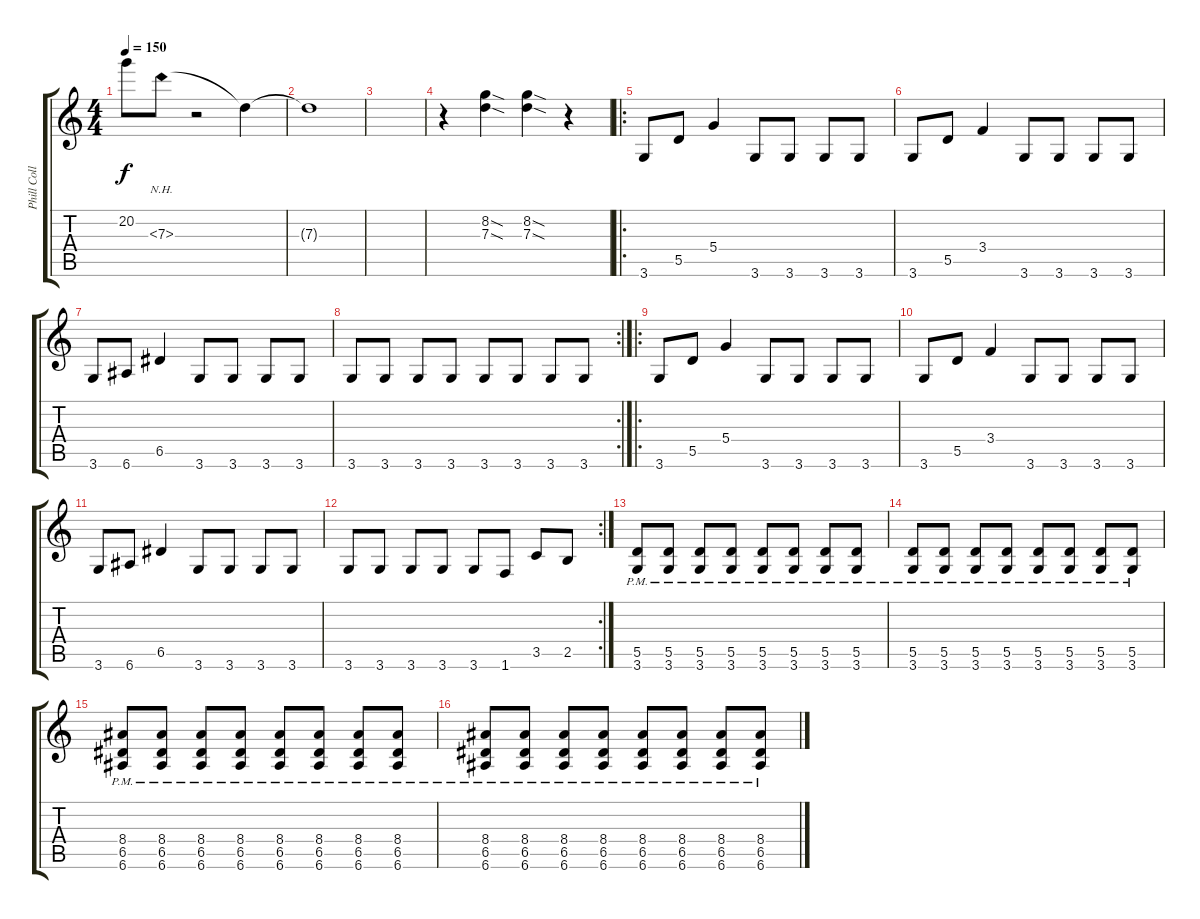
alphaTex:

\track ("Phill Collen" "Phill Coll") {instrument distortionguitar}
\staff {score tabs}
\tuning (E4 B3 G3 D3 A2 E2) {hide}
\ts (4 4)
\tempo 150
\clef g2
\ks c
20.2{t}.8{dy f} 7.3{nh}.8 r.2 7.3{t}.4 |
7.3{t}.1 |
|
r.4 (8.2{sod} 7.3{sod}).4 (8.2{sod} 7.3{sod}).4 r.4 |
\ro
3.6.8 5.5.8 5.4.4 3.6.8 3.6.8 3.6.8 3.6.8 |
3.6.8 5.5.8 3.4.4 3.6.8 3.6.8 3.6.8 3.6.8 |
3.6.8 6.6.8 6.5.4 3.6.8 3.6.8 3.6.8 3.6.8 |
\rc 2
3.6.8 3.6.8 3.6.8 3.6.8 3.6.8 3.6.8 3.6.8 3.6.8 |
\ro
3.6.8 5.5.8 5.4.4 3.6.8 3.6.8 3.6.8 3.6.8 |
3.6.8 5.5.8 3.4.4 3.6.8 3.6.8 3.6.8 3.6.8 |
3.6.8 6.6.8 6.5.4 3.6.8 3.6.8 3.6.8 3.6.8 |
\rc 2
3.6.8 3.6.8 3.6.8 3.6.8 3.6.8 1.6.8 3.5.8 2.5.8 |
(5.5 3.6{pm}).8 (5.5 3.6{pm}).8 (5.5 3.6{pm}).8 (5.5 3.6{pm}).8 (5.5 3.6{pm}).8 (5.5 3.6{pm}).8 (5.5 3.6{pm}).8 (5.5 3.6{pm}).8 |
(5.5 3.6{pm}).8 (5.5 3.6{pm}).8 (5.5 3.6{pm}).8 (5.5 3.6{pm}).8 (5.5 3.6{pm}).8 (5.5 3.6{pm}).8 (5.5 3.6{pm}).8 (5.5 3.6{pm}).8 |
(8.4{pm} 6.5 6.6).8 (8.4{pm} 6.5 6.6).8 (8.4{pm} 6.5 6.6).8 (8.4{pm} 6.5 6.6).8 (8.4{pm} 6.5 6.6).8 (8.4{pm} 6.5 6.6).8 (8.4{pm} 6.5 6.6).8 (8.4{pm} 6.5 6.6).8 |
(8.4{pm} 6.5 6.6).8 (8.4{pm} 6.5 6.6).8 (8.4{pm} 6.5 6.6).8 (8.4{pm} 6.5 6.6).8 (8.4{pm} 6.5 6.6).8 (8.4{pm} 6.5 6.6).8 (8.4{pm} 6.5 6.6).8 (8.4{pm} 6.5 6.6).8
